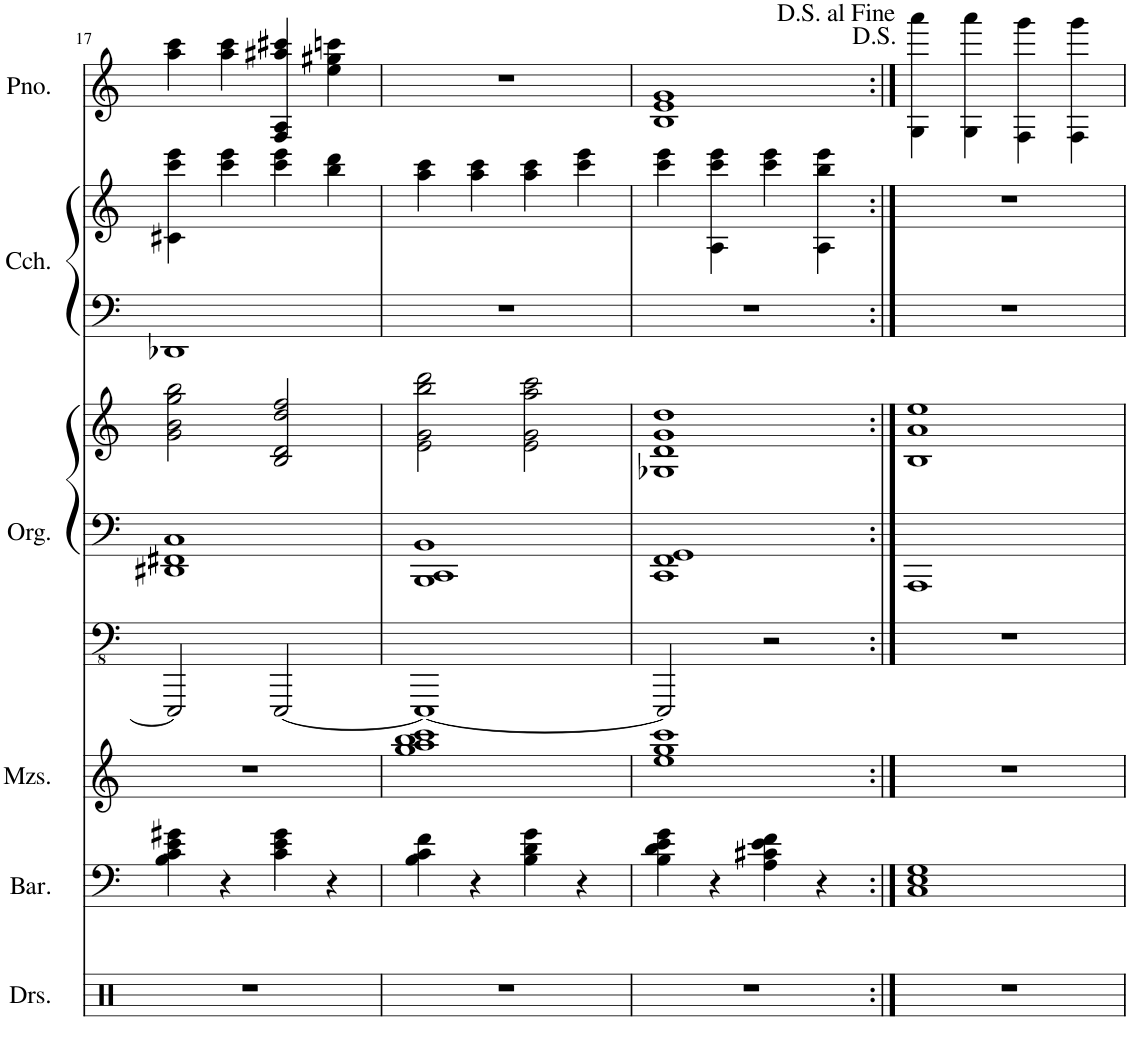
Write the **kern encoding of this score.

**kern	**kern	**kern	**kern	**kern	**kern	**kern	**kern	**kern
*part6	*part5	*part4	*part3	*part3	*part3	*part2	*part2	*part1
*staff9	*staff8	*staff7	*staff6	*staff5	*staff4	*staff3	*staff2	*staff1
*I"Drumset	*I"Baritone	*I"Mezzo-soprano	*I"Pipe Organ	*	*	*I"Clavichord	*	*I"Piano
*I'Drs.	*I'Bar.	*I'Mzs.	*I'Org.	*	*	*I'Cch.	*	*I'Pno.
!!LO:PB:g=z
*clefX	*clefF4	*clefG2	*clefFv4	*clefF4	*clefG2	*clefF4	*clefG2	*clefG2
*k[]	*k[]	*k[]	*k[]	*k[]	*k[]	*k[]	*k[]	*k[]
*M4/4	*M4/4	*M4/4	*M4/4	*M4/4	*M4/4	*M4/4	*M4/4	*M4/4
=17	=17	=17	=17	=17	=17	=17	=17	=17
1r	4B\ 4c\ 4e\ 4g#X\	1r	2EEEE/]	1DD#X 1FF#X 1C	2g\ 2b\ 2gg\ 2bb\	1DD-X	4c#X\ 4ccc\ 4eee\	4aa\ 4ccc\
.	4r	.	.	.	.	.	4ccc\ 4eee\	4aa\ 4ccc\
.	4c\ 4e\ 4g#\	.	[2EEEE/	.	2B/ 2d/ 2dd/ 2ff/	.	4ccc\ 4eee\	4F/ 4A/ 4aa#X/ 4ccc#X/
.	4r	.	.	.	.	.	4bb\ 4ddd\	4ee\ 4gg#X\ 4cccn\
=18	=18	=18	=18	=18	=18	=18	=18	=18
1r	4B\ 4c\ 4f\	1gg 1aa 1bb 1ccc	1EEEE_	1BBB 1CC 1BB	2e\ 2g\ 2bb\ 2ddd\	1r	4aa\ 4ccc\	1r
.	4r	.	.	.	.	.	4aa\ 4ccc\	.
.	4B\ 4d\ 4g\	.	.	.	2e\ 2g\ 2aa\ 2ccc\	.	4aa\ 4ccc\	.
.	4r	.	.	.	.	.	4ccc\ 4eee\	.
=19	=19	=19	=19	=19	=19	=19	=19	=19
1r	4B\ 4d\ 4e\ 4g\	1ee 1gg 1ccc	2EEEE/]	1CC 1FF 1GG	1G-X 1d 1g 1dd	1r	4ccc\ 4eee\	1B 1e 1g
.	4r	.	.	.	.	.	4A\ 4ccc\ 4eee\	.
.	4A\ 4c#X\ 4e\ 4f\	.	2r	.	.	.	4ccc\ 4eee\	.
.	4r	.	.	.	.	.	4A\ 4bb\ 4eee\	.
=20:|!	=20:|!	=20:|!	=20:|!	=20:|!	=20:|!	=20:|!	=20:|!	=20:|!
1r	1C 1E 1G	1r	1r	1AAA	1B 1a 1ee	1r	1r	4G\ 4aaa\
.	.	.	.	.	.	.	.	4G\ 4aaa\
.	.	.	.	.	.	.	.	4F\ 4ggg\
.	.	.	.	.	.	.	.	4F\ 4ggg\
=	=	=	=	=	=	=	=	=
*-	*-	*-	*-	*-	*-	*-	*-	*-
